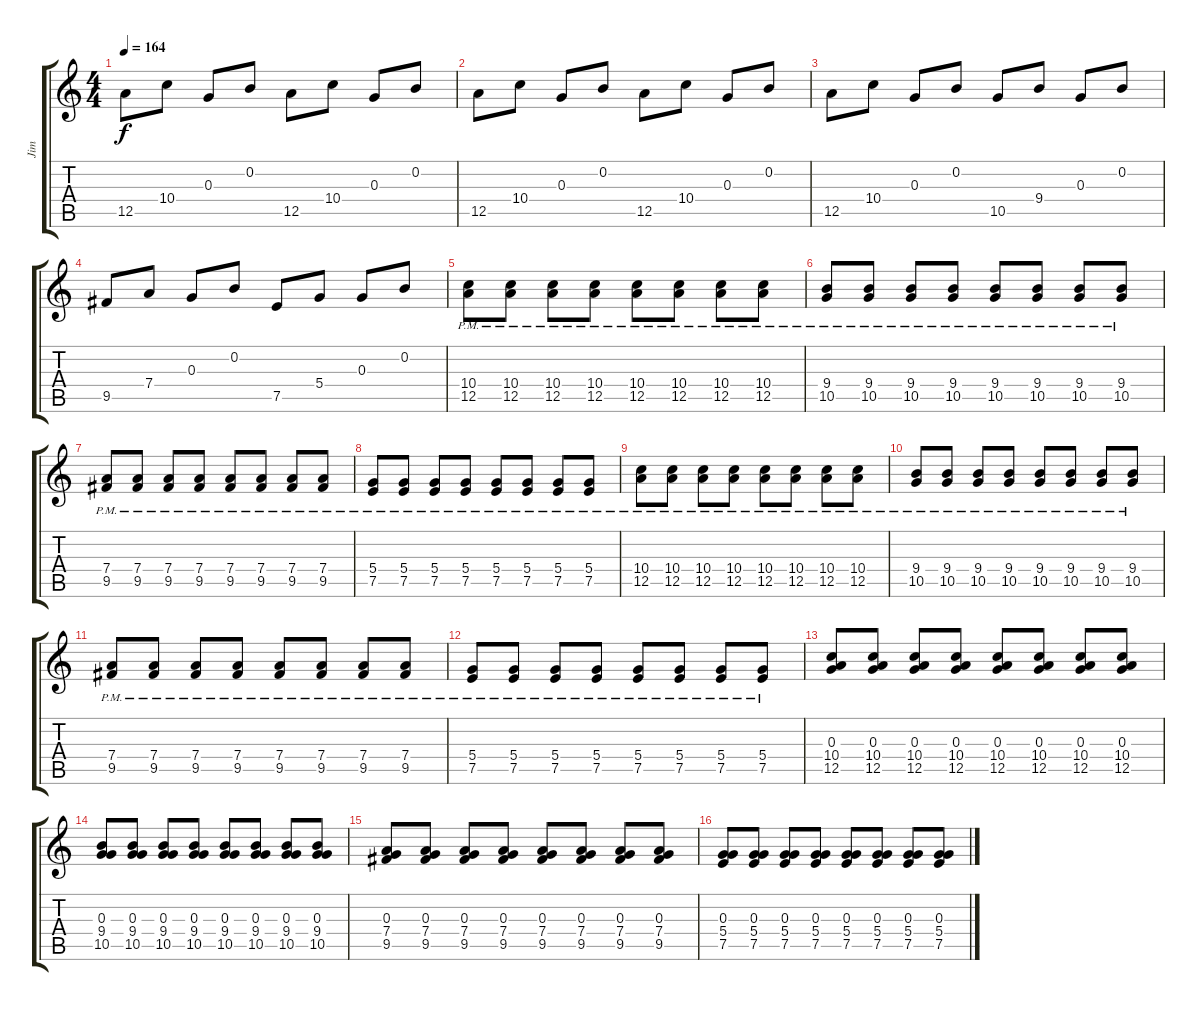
\track ("Jim" "Jim") {instrument overdrivenguitar}
\staff {score tabs}
\tuning (E4 B3 G3 D3 A2 E2) {hide}
\ts (4 4)
\tempo 164
\clef g2
\ks c
12.5.8{dy f} 10.4.8 0.3.8 0.2.8 12.5.8 10.4.8 0.3.8 0.2.8 |
12.5.8 10.4.8 0.3.8 0.2.8 12.5.8 10.4.8 0.3.8 0.2.8 |
12.5.8 10.4.8 0.3.8 0.2.8 10.5.8 9.4.8 0.3.8 0.2.8 |
9.5.8 7.4.8 0.3.8 0.2.8 7.5.8 5.4.8 0.3.8 0.2.8 |
(10.4{pm} 12.5{pm}).8 (10.4{pm} 12.5{pm}).8 (10.4{pm} 12.5{pm}).8 (10.4{pm} 12.5{pm}).8 (10.4{pm} 12.5{pm}).8 (10.4{pm} 12.5{pm}).8 (10.4{pm} 12.5{pm}).8 (10.4{pm} 12.5{pm}).8 |
(9.4{pm} 10.5{pm}).8 (9.4{pm} 10.5{pm}).8 (9.4{pm} 10.5{pm}).8 (9.4{pm} 10.5{pm}).8 (9.4{pm} 10.5{pm}).8 (9.4{pm} 10.5{pm}).8 (9.4{pm} 10.5{pm}).8 (9.4{pm} 10.5{pm}).8 |
(7.4{pm} 9.5{pm}).8 (7.4{pm} 9.5{pm}).8 (7.4{pm} 9.5{pm}).8 (7.4{pm} 9.5{pm}).8 (7.4{pm} 9.5{pm}).8 (7.4{pm} 9.5{pm}).8 (7.4{pm} 9.5{pm}).8 (7.4{pm} 9.5{pm}).8 |
(5.4{pm} 7.5{pm}).8 (5.4{pm} 7.5{pm}).8 (5.4{pm} 7.5{pm}).8 (5.4{pm} 7.5{pm}).8 (5.4{pm} 7.5{pm}).8 (5.4{pm} 7.5{pm}).8 (5.4{pm} 7.5{pm}).8 (5.4{pm} 7.5{pm}).8 |
(10.4{pm} 12.5{pm}).8 (10.4{pm} 12.5{pm}).8 (10.4{pm} 12.5{pm}).8 (10.4{pm} 12.5{pm}).8 (10.4{pm} 12.5{pm}).8 (10.4{pm} 12.5{pm}).8 (10.4{pm} 12.5{pm}).8 (10.4{pm} 12.5{pm}).8 |
(9.4{pm} 10.5{pm}).8 (9.4{pm} 10.5{pm}).8 (9.4{pm} 10.5{pm}).8 (9.4{pm} 10.5{pm}).8 (9.4{pm} 10.5{pm}).8 (9.4{pm} 10.5{pm}).8 (9.4{pm} 10.5{pm}).8 (9.4{pm} 10.5{pm}).8 |
(7.4{pm} 9.5{pm}).8 (7.4{pm} 9.5{pm}).8 (7.4{pm} 9.5{pm}).8 (7.4{pm} 9.5{pm}).8 (7.4{pm} 9.5{pm}).8 (7.4{pm} 9.5{pm}).8 (7.4{pm} 9.5{pm}).8 (7.4{pm} 9.5{pm}).8 |
(5.4{pm} 7.5{pm}).8 (5.4{pm} 7.5{pm}).8 (5.4{pm} 7.5{pm}).8 (5.4{pm} 7.5{pm}).8 (5.4{pm} 7.5{pm}).8 (5.4{pm} 7.5{pm}).8 (5.4{pm} 7.5{pm}).8 (5.4{pm} 7.5{pm}).8 |
(0.3 10.4 12.5).8 (0.3 10.4 12.5).8 (0.3 10.4 12.5).8 (0.3 10.4 12.5).8 (0.3 10.4 12.5).8 (0.3 10.4 12.5).8 (0.3 10.4 12.5).8 (0.3 10.4 12.5).8 |
(0.3 9.4 10.5).8 (0.3 9.4 10.5).8 (0.3 9.4 10.5).8 (0.3 9.4 10.5).8 (0.3 9.4 10.5).8 (0.3 9.4 10.5).8 (0.3 9.4 10.5).8 (0.3 9.4 10.5).8 |
(0.3 7.4 9.5).8 (0.3 7.4 9.5).8 (0.3 7.4 9.5).8 (0.3 7.4 9.5).8 (0.3 7.4 9.5).8 (0.3 7.4 9.5).8 (0.3 7.4 9.5).8 (0.3 7.4 9.5).8 |
(0.3 5.4 7.5).8 (0.3 5.4 7.5).8 (0.3 5.4 7.5).8 (0.3 5.4 7.5).8 (0.3 5.4 7.5).8 (0.3 5.4 7.5).8 (0.3 5.4 7.5).8 (0.3 5.4 7.5).8
